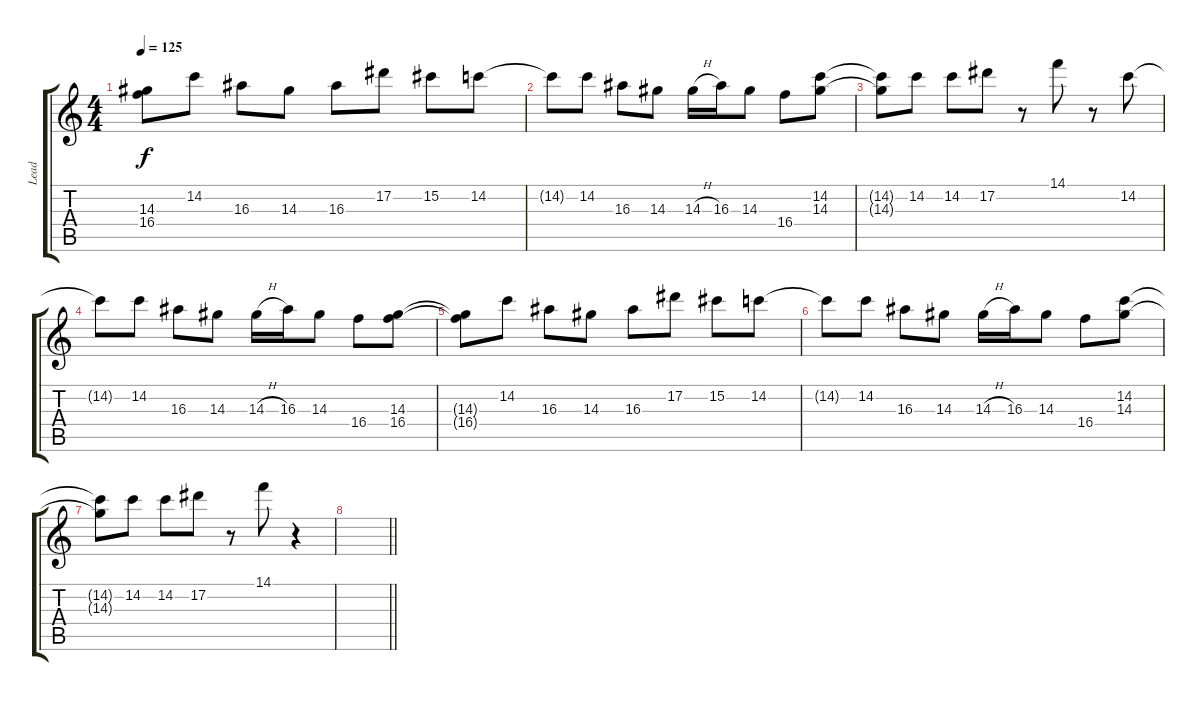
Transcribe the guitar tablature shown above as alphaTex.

\track ("Lead" "Lead") {instrument overdrivenguitar}
\staff {score tabs}
\tuning (Eb4 Bb3 Gb3 Db3 Ab2 Eb2) {hide}
\ts (4 4)
\tempo 125
\clef g2
\ks c
(14.3{t} 16.4{t}).8{dy f} 14.2.8 16.3.8 14.3.8 16.3.8 17.2.8 15.2.8 14.2.8 |
14.2{t}.8 14.2.8 16.3.8 14.3.8 14.3{h}.16 16.3.16 14.3.8 16.4.8 (14.2 14.3).8 |
(14.2{t} 14.3{t}).8 14.2.8 14.2.8 17.2.8 r.8 14.1.8 r.8 14.2.8 |
14.2{t}.8 14.2.8 16.3.8 14.3.8 14.3{h}.16 16.3.16 14.3.8 16.4.8 (14.3 16.4).8 |
(14.3{t} 16.4{t}).8 14.2.8 16.3.8 14.3.8 16.3.8 17.2.8 15.2.8 14.2.8 |
14.2{t}.8 14.2.8 16.3.8 14.3.8 14.3{h}.16 16.3.16 14.3.8 16.4.8 (14.2 14.3).8 |
(14.2{t} 14.3{t}).8 14.2.8 14.2.8 17.2.8 r.8 14.1.8 r.4 |
\barLineRight lightlight
